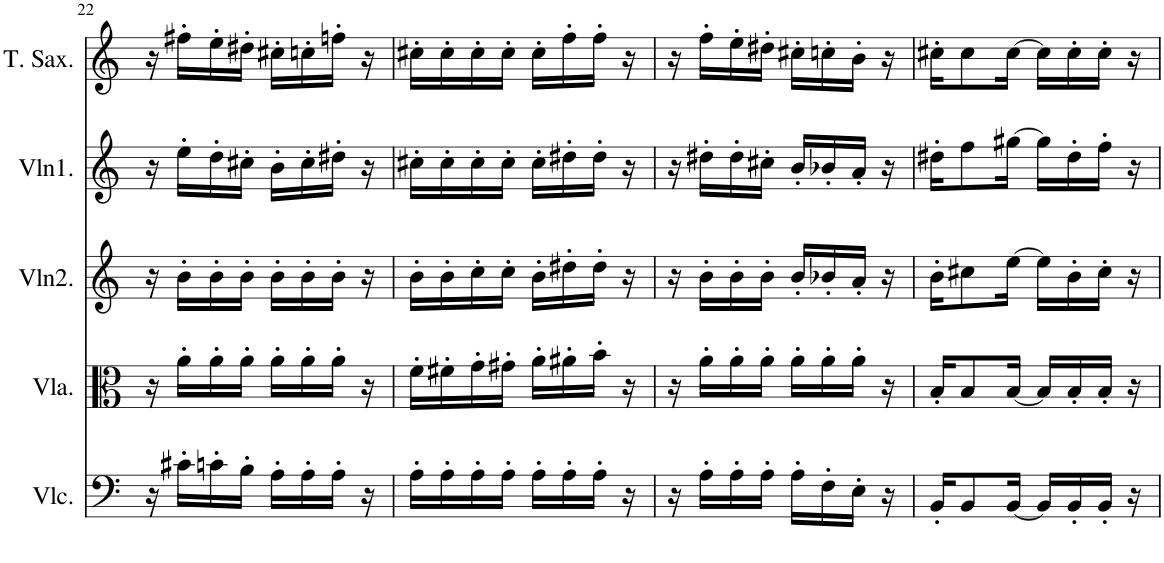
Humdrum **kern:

**kern	**kern	**kern	**kern	**kern
*part5	*part4	*part3	*part2	*part1
*staff5	*staff4	*staff3	*staff2	*staff1
*I"Cello	*I"Viola	*I"Violin2	*I"Violin1	*I"Tenor Sax
*	*I'Vla.	*I'Vln2.	*I'Vln1.	*I'T. Sax.
!!LO:PB:g=z
*clefF4	*clefC3	*clefG2	*clefG2	*clefG2
*	*	*	*	*Trd8c14
*k[]	*k[]	*k[]	*k[]	*k[]
*M2/4	*M2/4	*M2/4	*M2/4	*M2/4
=22	=22	=22	=22	=22
16r	16r	16r	16r	16r
16c#X'\LL	16a'\LL	16b'\LL	16ee'\LL	16ff#X'\LL
16cn'\	16a'\	16b'\	16dd'\	16ee'\
16B'\JJ	16a'\JJ	16b'\JJ	16cc#X'\JJ	16dd#X'\JJ
16A'\LL	16a'\LL	16b'\LL	16b'\LL	16cc#X'\LL
16A'\	16a'\	16b'\	16cc#'\	16ccn'\
16A'\JJ	16a'\JJ	16b'\JJ	16dd#X'\JJ	16ffn'\JJ
16r	16r	16r	16r	16r
=23	=23	=23	=23	=23
16A'\LL	16f'\LL	16b'\LL	16cc#X'\LL	16cc#X'\LL
16A'\	16f#X'\	16b'\	16cc#'\	16cc#'\
16A'\	16g'\	16cc'\	16cc#'\	16cc#'\
16A'\JJ	16g#X'\JJ	16cc'\JJ	16cc#'\JJ	16cc#'\JJ
16A'\LL	16a'\LL	16b'\LL	16cc#'\LL	16cc#'\LL
16A'\	16a#X'\	16dd#X'\	16dd#X'\	16ff'\
16A'\JJ	16b'\JJ	16dd#'\JJ	16dd#'\JJ	16ff'\JJ
16r	16r	16r	16r	16r
=24	=24	=24	=24	=24
16r	16r	16r	16r	16r
16A'\LL	16a'\LL	16b'\LL	16dd#X'\LL	16ff'\LL
16A'\	16a'\	16b'\	16dd#'\	16ee'\
16A'\JJ	16a'\JJ	16b'\JJ	16cc#X'\JJ	16dd#X'\JJ
16A'\LL	16a'\LL	16b'/LL	16b'/LL	16cc#X'\LL
16F'\	16a'\	16b-X'/	16b-X'/	16ccn'\
16E'\JJ	16a'\JJ	16a'/JJ	16a'/JJ	16b'\JJ
16r	16r	16r	16r	16r
=25	=25	=25	=25	=25
16BB'/KL	16B'/KL	16b'\KL	16dd#X'\KL	16cc#X'\KL
8BB/	8B/	8cc#X\	8ff\	8cc#\
[16BB/Jk	[16B/Jk	[16ee\Jk	[16gg#X\Jk	[16cc#\Jk
16BB/LL]	16B/LL]	16ee\LL]	16gg#\LL]	16cc#\LL]
16BB'/	16B'/	16b'\	16dd#'\	16cc#'\
16BB'/JJ	16B'/JJ	16cc#'\JJ	16ff'\JJ	16cc#'\JJ
16r	16r	16r	16r	16r
=	=	=	=	=
*-	*-	*-	*-	*-
